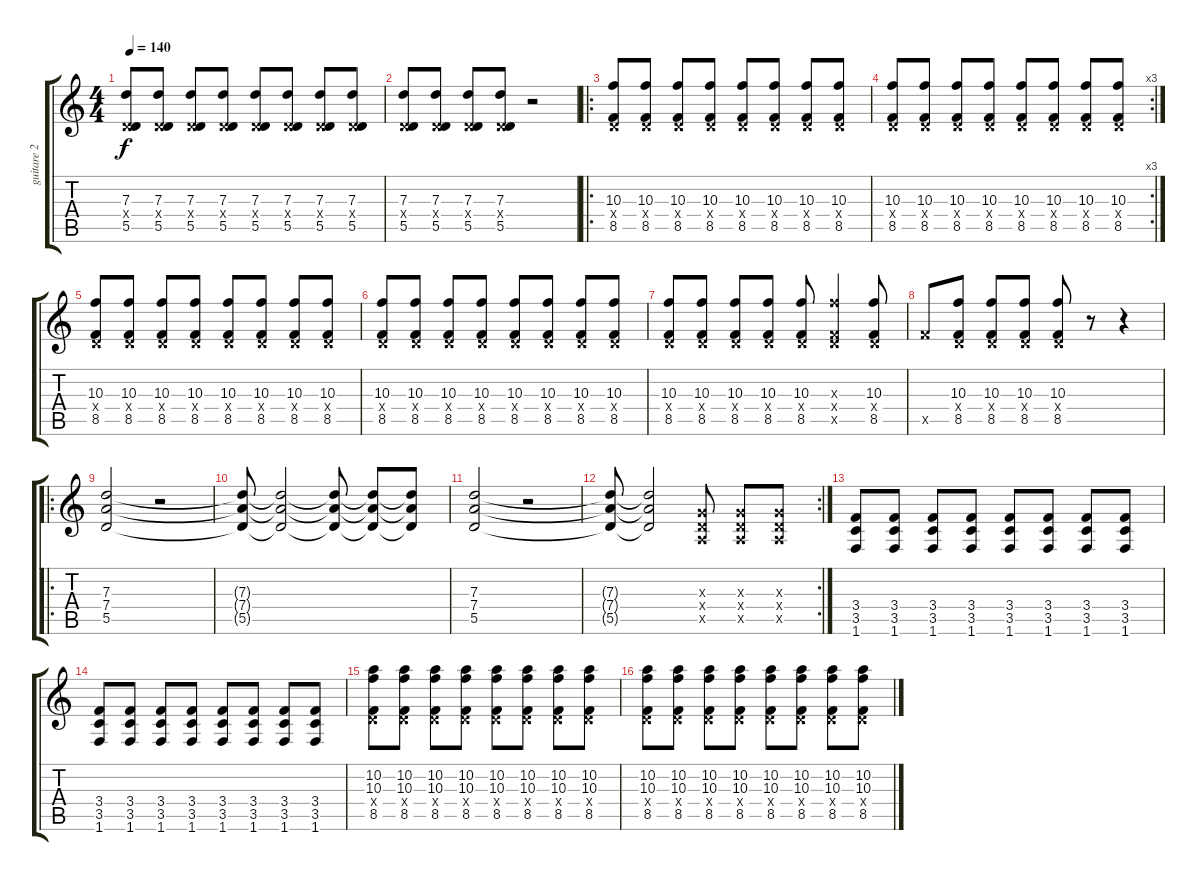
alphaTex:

\track ("guitare 2" "guitare 2") {instrument overdrivenguitar}
\staff {score tabs}
\tuning (E4 B3 G3 D3 A2 E2) {hide}
\ts (4 4)
\tempo 140
\clef g2
\ks c
(7.3 0.4{x} 5.5).8{dy f instrument overdrivenguitar} (7.3 0.4{x} 5.5).8 (7.3 0.4{x} 5.5).8 (7.3 0.4{x} 5.5).8 (7.3 0.4{x} 5.5).8 (7.3 0.4{x} 5.5).8 (7.3 0.4{x} 5.5).8 (7.3 0.4{x} 5.5).8 |
(7.3 0.4{x} 5.5).8 (7.3 0.4{x} 5.5).8 (7.3 0.4{x} 5.5).8 (7.3 0.4{x} 5.5).8 r.2 |
\ro
(10.3 0.4{x} 8.5).8 (10.3 0.4{x} 8.5).8 (10.3 0.4{x} 8.5).8 (10.3 0.4{x} 8.5).8 (10.3 0.4{x} 8.5).8 (10.3 0.4{x} 8.5).8 (10.3 0.4{x} 8.5).8 (10.3 0.4{x} 8.5).8 |
\rc 3
(10.3 0.4{x} 8.5).8 (10.3 0.4{x} 8.5).8 (10.3 0.4{x} 8.5).8 (10.3 0.4{x} 8.5).8 (10.3 0.4{x} 8.5).8 (10.3 0.4{x} 8.5).8 (10.3 0.4{x} 8.5).8 (10.3 0.4{x} 8.5).8 |
(10.3 0.4{x} 8.5).8 (10.3 0.4{x} 8.5).8 (10.3 0.4{x} 8.5).8 (10.3 0.4{x} 8.5).8 (10.3 0.4{x} 8.5).8 (10.3 0.4{x} 8.5).8 (10.3 0.4{x} 8.5).8 (10.3 0.4{x} 8.5).8 |
(10.3 0.4{x} 8.5).8 (10.3 0.4{x} 8.5).8 (10.3 0.4{x} 8.5).8 (10.3 0.4{x} 8.5).8 (10.3 0.4{x} 8.5).8 (10.3 0.4{x} 8.5).8 (10.3 0.4{x} 8.5).8 (10.3 0.4{x} 8.5).8 |
(10.3 0.4{x} 8.5).8 (10.3 0.4{x} 8.5).8 (10.3 0.4{x} 8.5).8 (10.3 0.4{x} 8.5).8 (10.3 0.4{x} 8.5).8 (10.3{x} 0.4{x} 8.5{x}).4 (10.3 0.4{x} 8.5).8 |
8.5{x}.8 (10.3 0.4{x} 8.5).8 (10.3 0.4{x} 8.5).8 (10.3 0.4{x} 8.5).8 (10.3 0.4{x} 8.5).8 r.8 r.4 |
\ro
(7.3 7.4 5.5).2 r.2 |
(7.3{t} 7.4{t} 5.5{t}).8 (7.3{t} 7.4{t} 5.5{t}).2 (7.3{t} 7.4{t} 5.5{t}).8 (7.3{t} 7.4{t} 5.5{t}).8 (7.3{t} 7.4{t} 5.5{t}).8 |
(7.3 7.4 5.5).2 r.2 |
\rc 2
(7.3{t} 7.4{t} 5.5{t}).8 (7.3{t} 7.4{t} 5.5{t}).2 (0.3{x} 0.4{x} 0.5{x}).8 (0.3{x} 0.4{x} 0.5{x}).8 (0.3{x} 0.4{x} 0.5{x}).8 |
(3.4 3.5 1.6).8 (3.4 3.5 1.6).8 (3.4 3.5 1.6).8 (3.4 3.5 1.6).8 (3.4 3.5 1.6).8 (3.4 3.5 1.6).8 (3.4 3.5 1.6).8 (3.4 3.5 1.6).8 |
(3.4 3.5 1.6).8 (3.4 3.5 1.6).8 (3.4 3.5 1.6).8 (3.4 3.5 1.6).8 (3.4 3.5 1.6).8 (3.4 3.5 1.6).8 (3.4 3.5 1.6).8 (3.4 3.5 1.6).8 |
(10.2 10.3 0.4{x} 8.5).8 (10.2 10.3 0.4{x} 8.5).8 (10.2 10.3 0.4{x} 8.5).8 (10.2 10.3 0.4{x} 8.5).8 (10.2 10.3 0.4{x} 8.5).8 (10.2 10.3 0.4{x} 8.5).8 (10.2 10.3 0.4{x} 8.5).8 (10.2 10.3 0.4{x} 8.5).8 |
(10.2 10.3 0.4{x} 8.5).8 (10.2 10.3 0.4{x} 8.5).8 (10.2 10.3 0.4{x} 8.5).8 (10.2 10.3 0.4{x} 8.5).8 (10.2 10.3 0.4{x} 8.5).8 (10.2 10.3 0.4{x} 8.5).8 (10.2 10.3 0.4{x} 8.5).8 (10.2 10.3 0.4{x} 8.5).8
